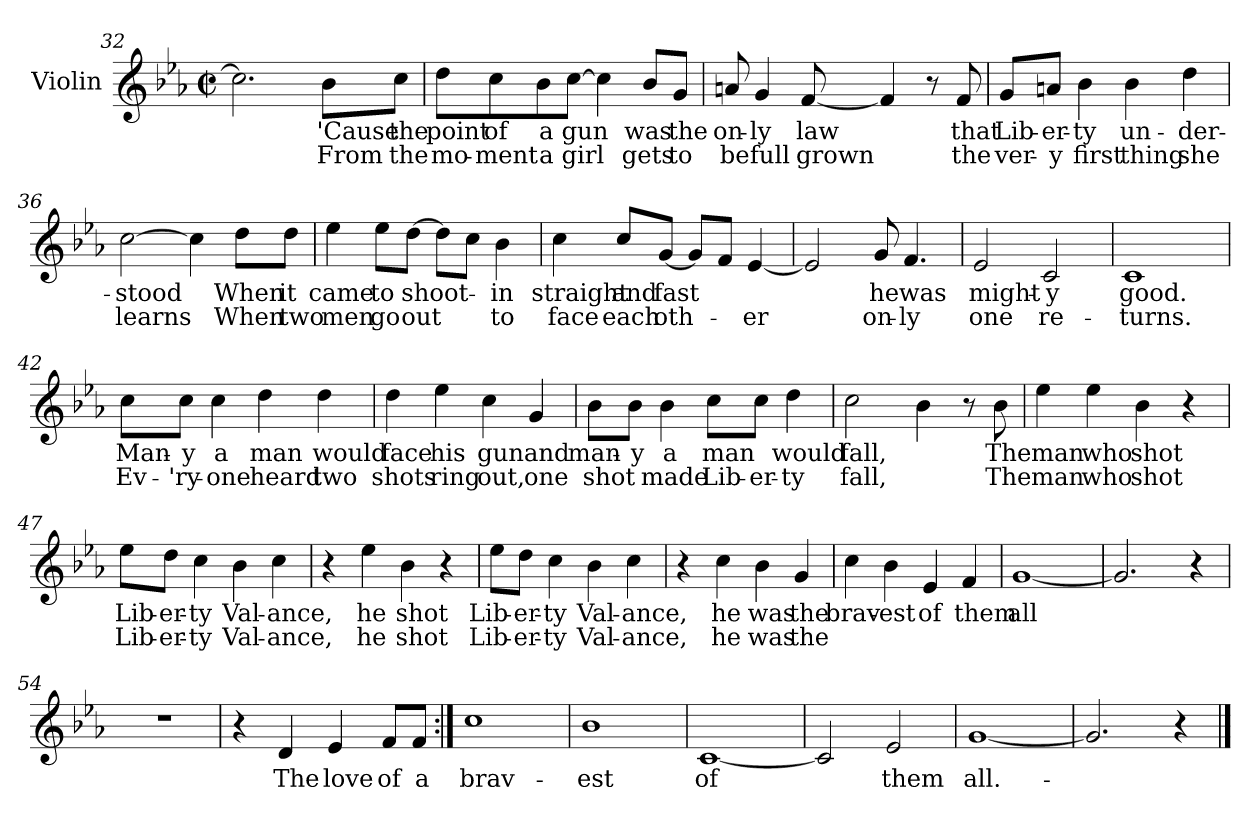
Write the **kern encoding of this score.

**kern	**text	**text
*part1	*part1	*part1
*staff1	*staff1	*staff1
*I"Violin	*	*
*I'Vln	*	*
!!LO:LB:g=z
*clefG2	*	*
*k[b-e-a-]	*	*
*E-:	*	*
*M2/2	*	*
*met(c|)	*	*
=32	=32	=32
2.cc\]	.	.
8b-\L	'Cause	From
8cc\J	the	the
=33	=33	=33
8dd\L	point	mo-
8cc\	of	-ment
8b-\	a	a
[8cc\J	gun	girl
4cc\]	.	.
8b-/L	was	gets
8g/J	the	to
=34	=34	=34
8an/	on-	be
4g/	-ly	full
[8f/	law	grown
4f/]	.	.
8r	.	.
8f/	that	the
=35	=35	=35
8g/L	Lib-	ver-
8an/J	-er-	-y
4b-\	-ty	first
4b-\	un-	thing
4dd\	-der-	she
!!LO:PB:g=z
=36	=36	=36
[2cc\	-stood	learns
4cc\]	.	.
8dd\L	When	When
8dd\J	it	two
=37	=37	=37
4ee-\	came	men
8ee-\L	to	go
[8dd\J	shoot-	out
8dd\L]	.	.
8cc\J	.	.
4b-\	-in	to
=38	=38	=38
4cc\	straight	face
8cc/L	and	each
[8g/J	fast	oth-
8g/L]	.	.
8f/J	.	.
[4e-/	.	-er
=39	=39	=39
2e-/]	.	.
8g/	he	on-
4.f/	was	-ly
!!LO:LB:g=z
=40	=40	=40
2e-/	might-	one
2c/	-y	re-
=41	=41	=41
1c	good.	-turns.
=42	=42	=42
8cc\L	Man-	Ev-
8cc\J	-y	-'ry-
4cc\	a	-one
4dd\	man	heard
4dd\	would	two
=43	=43	=43
4dd\	face	shots
4ee-\	his	ring
4cc\	gun	out,
4g/	and	one
!!LO:LB:g=z
=44	=44	=44
8b-\L	man-	shot
8b-\J	-y	.
4b-\	a	made
8cc\L	man	Lib-
8cc\J	.	-er-
4dd\	would	-ty
=45	=45	=45
2cc\	fall,	fall,
4b-\	.	.
8r	.	.
8b-\	The	The
=46	=46	=46
4ee-\	man	man
4ee-\	who	who
4b-\	shot	shot
4r	.	.
=47	=47	=47
8ee-\L	Lib-	Lib-
8dd\J	-er-	-er-
4cc\	-ty	-ty
4b-\	Val-	Val-
4cc\	-ance,	-ance,
!!LO:LB:g=z
=48	=48	=48
4r	.	.
4ee-\	he	he
4b-\	shot	shot
4r	.	.
=49	=49	=49
8ee-\L	Lib-	Lib-
8dd\J	-er-	-er-
4cc\	-ty	-ty
4b-\	Val-	Val-
4cc\	-ance,	-ance,
=50	=50	=50
4r	.	.
4cc\	he	he
4b-\	was	was
4g/	the	the
=51	=51	=51
4cc\	brav-	.
4b-\	-est	.
4e-/	of	.
4f/	them	.
=52	=52	=52
[1g	all	.
=53	=53	=53
2.g/]	.	.
4r	.	.
=54	=54	=54
1r	.	.
!!LO:LB:g=z
=55	=55	=55
4r	.	.
4d/	The	.
4e-/	love	.
8f/L	of	.
8f/J	a	.
=56:|!	=56:|!	=56:|!
1cc	brav-	.
=57	=57	=57
1b-	-est	.
=58	=58	=58
[1c	of	.
=59	=59	=59
2c/]	.	.
2e-/	them	.
=60	=60	=60
[1g	all.-	.
=61	=61	=61
2.g/]	.	.
4r	.	.
==	==	==
*-	*-	*-
